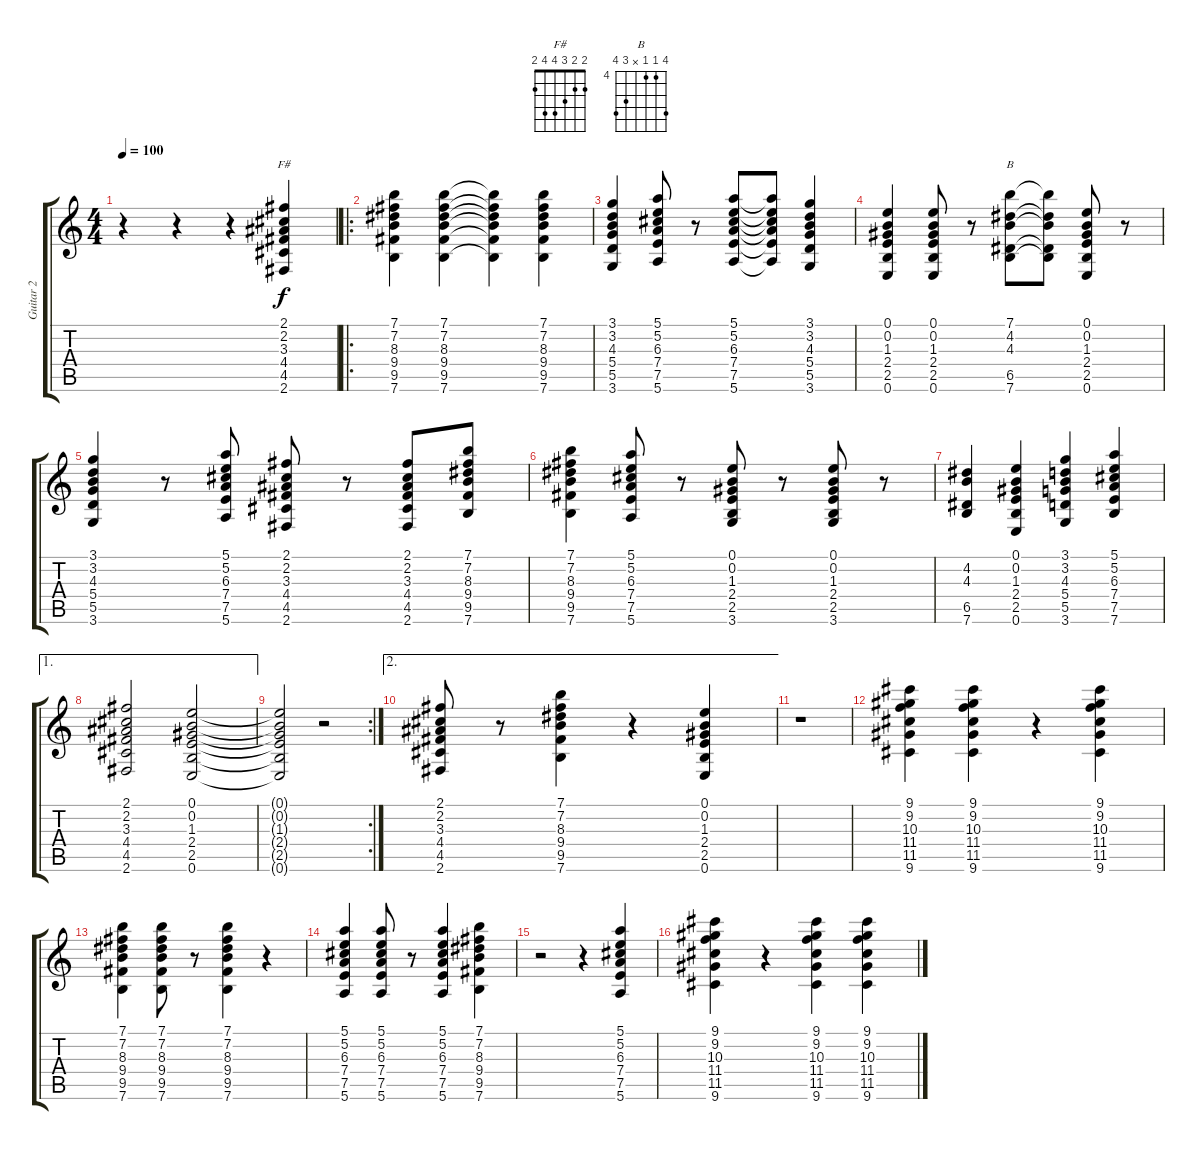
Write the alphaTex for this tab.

\track ("Guitar 2" "Guitar 2") {instrument distortionguitar}
\staff {score tabs}
\tuning (E4 B3 G3 D3 A2 E2) {hide}
\chord ("F#" 2 2 3 4 4 2)
\chord ("B" 7 4 4 x 6 7) {firstfret 4}
\ts (4 4)
\tempo 100
\clef g2
\ks c
r.4{dy f instrument distortionguitar} r.4 r.4 (2.1 2.2 3.3 4.4 4.5 2.6).4{ch "F#"} |
\ro
(7.1 7.2 8.3 9.4 9.5 7.6).4 (7.1 7.2 8.3 9.4 9.5 7.6).4 (7.1{t} 7.2{t} 8.3{t} 9.4{t} 9.5{t} 7.6{t}).4 (7.1 7.2 8.3 9.4 9.5 7.6).4 |
(3.1 3.2 4.3 5.4 5.5 3.6).4 (5.1 5.2 6.3 7.4 7.5 5.6).8 r.8 (5.1 5.2 6.3 7.4 7.5 5.6).8 (5.1{t} 5.2{t} 6.3{t} 7.4{t} 7.5{t} 5.6{t}).8 (3.1 3.2 4.3 5.4 5.5 3.6).4 |
(0.1 0.2 1.3 2.4 2.5 0.6).4 (0.1 0.2 1.3 2.4 2.5 0.6).8 r.8 (7.1 4.2 4.3 6.5 7.6).8{ch "B"} (7.1{t} 4.2{t} 4.3{t} 6.5{t} 7.6{t}).8 (0.1 0.2 1.3 2.4 2.5 0.6).8 r.8 |
(3.1 3.2 4.3 5.4 5.5 3.6).4 r.8 (5.1 5.2 6.3 7.4 7.5 5.6).8 (2.1 2.2 3.3 4.4 4.5 2.6).8 r.8 (2.1 2.2 3.3 4.4 4.5 2.6).8 (7.1 7.2 8.3 9.4 9.5 7.6).8 |
(7.1 7.2 8.3 9.4 9.5 7.6).4 (5.1 5.2 6.3 7.4 7.5 5.6).8 r.8 (0.1 0.2 1.3 2.4 2.5 3.6).8 r.8 (0.1 0.2 1.3 2.4 2.5 3.6).8 r.8 |
(4.2 4.3 6.5 7.6).4 (0.1 0.2 1.3 2.4 2.5 0.6).4 (3.1 3.2 4.3 5.4 5.5 3.6).4 (5.1 5.2 6.3 7.4 7.5 7.6).4 |
\ae 1
(2.1 2.2 3.3 4.4 4.5 2.6).2 (0.1 0.2 1.3 2.4 2.5 0.6).2 |
\rc 2
(0.1{t} 0.2{t} 1.3{t} 2.4{t} 2.5{t} 0.6{t}).2 r.2 |
\ae 2
(2.1 2.2 3.3 4.4 4.5 2.6).8 r.8 (7.1 7.2 8.3 9.4 9.5 7.6).4 r.4 (0.1 0.2 1.3 2.4 2.5 0.6).4 |
r.1 |
(9.1 9.2 10.3 11.4 11.5 9.6).4 (9.1 9.2 10.3 11.4 11.5 9.6).4 r.4 (9.1 9.2 10.3 11.4 11.5 9.6).4 |
(7.1 7.2 8.3 9.4 9.5 7.6).4 (7.1 7.2 8.3 9.4 9.5 7.6).8 r.8 (7.1 7.2 8.3 9.4 9.5 7.6).4 r.4 |
(5.1 5.2 6.3 7.4 7.5 5.6).4 (5.1 5.2 6.3 7.4 7.5 5.6).8 r.8 (5.1 5.2 6.3 7.4 7.5 5.6).4 (7.1 7.2 8.3 9.4 9.5 7.6).4 |
r.2 r.4 (5.1 5.2 6.3 7.4 7.5 5.6).4 |
(9.1 9.2 10.3 11.4 11.5 9.6).4 r.4 (9.1 9.2 10.3 11.4 11.5 9.6).4 (9.1 9.2 10.3 11.4 11.5 9.6).4
